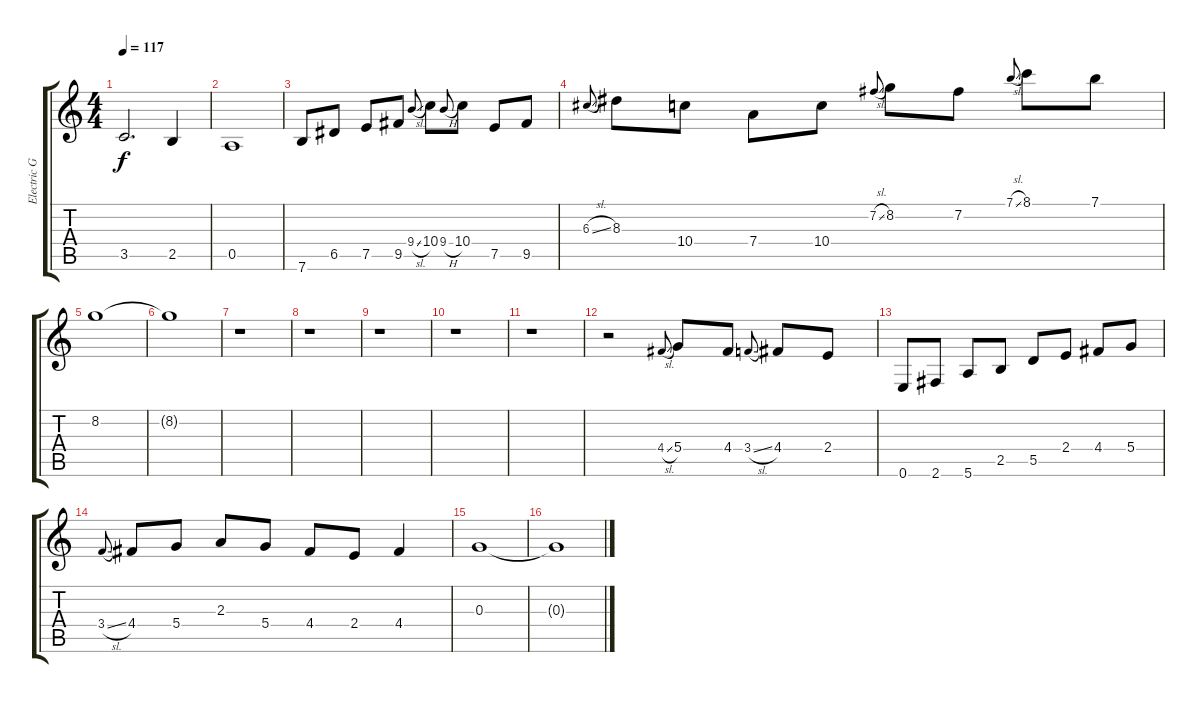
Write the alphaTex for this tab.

\track ("Electric Guitar" "Electric G") {instrument electricguitarjazz}
\staff {score tabs}
\tuning (E4 B3 G3 D3 A2 E2) {hide}
\ts (4 4)
\tempo 117
\clef g2
\ks c
3.5.2{d dy f} 2.5.4 |
0.5.1 |
7.6.8 6.5.8 7.5.8 9.5.8 9.4{sl}.8{gr onbeat} 10.4.8 9.4{h}.8{gr onbeat} 10.4.8 7.5.8 9.5.8 |
6.3{sl}.8{gr onbeat} 8.3.8 10.4.8 7.4.8 10.4.8 7.2{sl}.8{gr onbeat} 8.2.8 7.2.8 7.1{sl}.8{gr onbeat} 8.1.8 7.1.8 |
8.2.1 |
8.2{t}.1 |
r.1 |
r.1 |
r.1 |
r.1 |
r.1 |
r.2 4.4{sl}.8{gr onbeat} 5.4.8 4.4.8 3.4{sl}.8{gr onbeat} 4.4.8 2.4.8 |
0.6.8 2.6.8 5.6.8 2.5.8 5.5.8 2.4.8 4.4.8 5.4.8 |
3.4{sl}.8{gr onbeat} 4.4.8 5.4.8 2.3.8 5.4.8 4.4.8 2.4.8 4.4.4 |
0.3.1 |
0.3{t}.1
